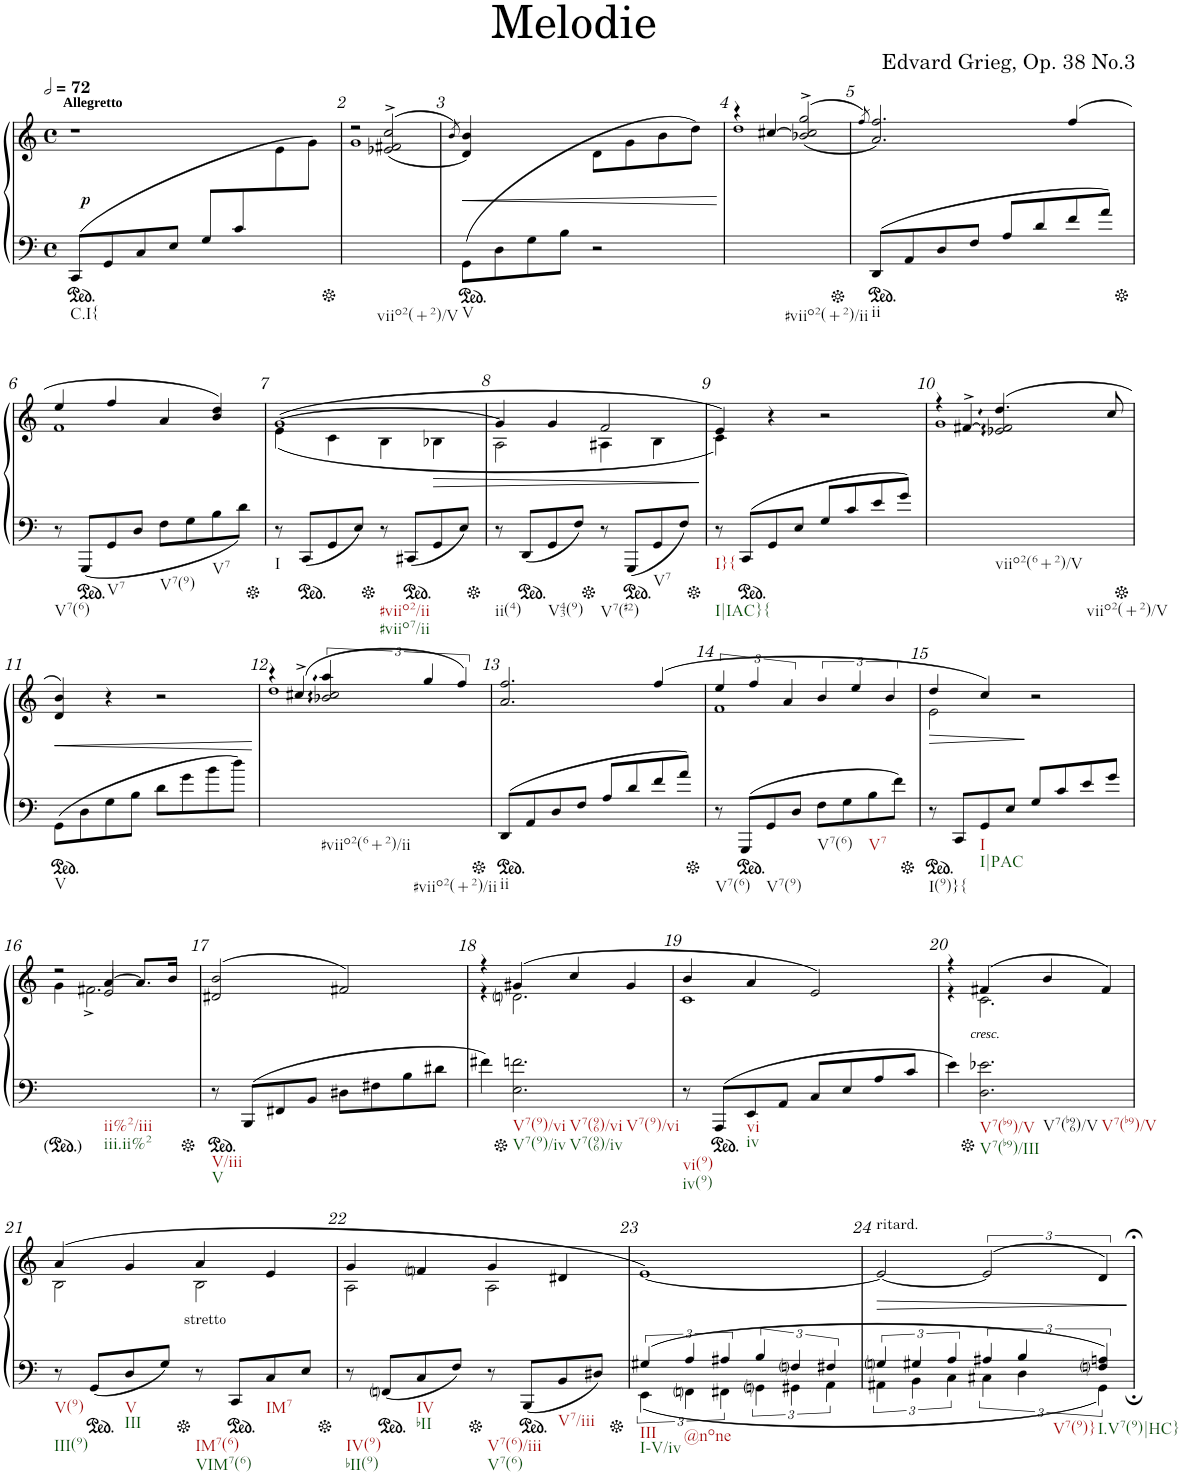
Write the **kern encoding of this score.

**kern	**kern	**dynam
*part1	*part1	*part1
*staff2	*staff1	*staff1/2
*I"Midi_1	*	*
*clefF4	*clefG2	*
*k[]	*k[]	*
*M4/4	*M4/4	*
*met(c)	*met(c)	*
*MM144	*MM144	*
*ped	*	*
=1	=1	=1
*	*^	*
*	*	*^	*
!	!LO:TX:a:B:t=Allegretto	!	!	!
!LO:TX:b:t=C.I{	!	!	!	!
!	!	!	!	!LO:DY:a=2
(>8CC/L	1r	2ryy	2.ryy	p
8GG/	.	.	.	.
8C/	.	.	.	.
8E/J	.	.	.	.
8G/L	.	2ryy	.	.
8c/	.	.	.	.
4ryy	.	.	8e\	.
.	.	.	8g\J)	.
*	*v	*v	*v	*
=2	=2	=2
*	*Xped	*
*	*^	*
2ryy	2r	1g	.
!LO:TX:b:t=viio2(+2)/V	!	!	!
2ryy	((<2e-X/^ 2f#X/^ 2cc/^	.	.
=3	=3	=3	=3
.	8qb/)	.	.
!LO:TX:b:t=V	!	!	!
(>8GG\L	4d/ 4b/)	2ryy	.
8D\	.	.	.
8G\	4ryy	.	.
8B\J	.	.	.
2r	8d\L	2ryy	.
.	8g\	.	.
.	8b\	.	.
.	(8dd\J	.	.
=4	=4	=4	=4
2ryy	4r	1dd	.
.	[4cc#X/	.	.
!LO:TX:b:t=#viio2(+2)/ii	!	!	!
2ryy	(<2b-X/^ 2cc#/]^ 2gg/^	.	.
=5	=5	=5	=5
.	8qff/)	.	.
!LO:TX:b:t=ii	!	!	!
8DD/L	2.a/ 2.ff/)	2ryy	.
8AA/	.	.	.
8D/	.	.	.
8F/J	.	.	.
8A/L	.	2ryy	.
8d/	.	.	.
8f/	(>4ff/	.	.
8a/J	.	.	.
!!LO:LB:g=z
=6	=6	=6	=6
*	*	*^	*
!LO:TX:b:t=V7(6)	!	!	!	!
8r	4ee/	1f	2ryy	.
8GGG/L	.	.	.	.
!LO:TX:b:t=V7	!	!	!	!
8GG/	4ff/	.	.	.
8D/J	.	.	.	.
!LO:TX:b:t=V7(9)	!	!	!	!
8F\L	4a/	.	2ryy	.
8G\	.	.	.	.
!LO:TX:b:t=V7	!	!	!	!
8B\	4b/ 4dd/)	.	.	.
8d\J	.	.	.	.
=7	=7	=7	=7	=7
!LO:TX:b:t=I	!	!	!	!
8r	([1g	(4e\	2ryy	.
8CC/L	.	.	.	.
8GG/	.	4c\	.	.
8E/J	.	.	.	.
!LO:TX:b:t=#viio2/ii	!	!	!	!
!LO:TX:b:t=#viio7/ii	!	!	!	!
8r	.	4B\	2ryy	.
8CC#X/L	.	.	.	.
!	!	!	!	!LO:HP:b
8GG/	.	4B-X\	.	>
8E/J	.	.	.	.
=8	=8	=8	=8	=8
!LO:TX:b:t=ii(4)	!	!	!	!
8r	4g/]	2A\	2ryy	.
8DD/L	.	.	.	.
!LO:TX:b:t=V43(9)	!	!	!	!
8GG/	4g/	.	.	.
8F/J	.	.	.	.
!LO:TX:b:t=V7(#2)	!	!	!	!
8r	2f/	4A#X\	2ryy	.
8GGG/L	.	.	.	.
!LO:TX:b:t=V7	!	!	!	!
8GG/	.	4B\	.	.
8F/J	.	.	.	.
*	*v	*v	*v	*
.	.	]
=9	=9	=9
*	*^	*
*	*	*^	*
!LO:TX:b:t=I}{	!	!	!	!
!LO:TX:b:t=I|IAC}{	!	!	!	!
8r	4e/)	4c\)	2ryy	.
8CC/L	.	.	.	.
8GG/	4r	4ryy	.	.
8E/J	.	.	.	.
8G/L	2r	2ryy	2ryy	.
8c/	.	.	.	.
8e/	.	.	.	.
8g/J	.	.	.	.
=10	=10	=10	=10	=10
2ryy	4r	2ryy	1g	.
.	[4f#X^/	.	.	.
!LO:TX:b:t=viio2(6+2)/V	!	!	!	!
!LO:TX:b:t=viio2(+2)/V	!	!	!	!
2ryy	(4.dd/	2e-X/ 2f#/]	.	.
.	8cc/	.	.	.
!!LO:LB:g=z	!!	!!
=11	=11	=11	=11	=11
*^	*	*	*	*
!LO:TX:b:t=V	!	!	!	!	!
8GG\L	2ryy	4d/ 4b/)	2ryy	2ryy	.
8D\	.	.	.	.	.
8G\	.	4r	.	.	.
8B\J	.	.	.	.	.
8d\L	2ryy	2r	2ryy	2ryy	.
8g\	.	.	.	.	.
8b\	.	.	.	.	.
8dd\J	.	.	.	.	.
*v	*v	*	*	*	*
=12	=12	=12	=12	=12
2ryy	4r	2ryy	1dd	.
.	(>4cc#X^/	.	.	.
!LO:TX:b:t=#viio2(6+2)/ii	!	!	!	!
!LO:TX:b:t=#viio2(+2)/ii	!	!	!	!
2ryy	6aa/	2b-X/ 2cc#/	.	.
.	6gg/	.	.	.
.	6ff/)	.	.	.
=13	=13	=13	=13	=13
!LO:TX:b:t=ii	!	!	!	!
8DD/L	2.a/ 2.ff/	2ryy	2ryy	.
8AA/	.	.	.	.
8D/	.	.	.	.
8F/J	.	.	.	.
8A/L	.	2ryy	2ryy	.
8d/	.	.	.	.
8f/	(>4ff/	.	.	.
8a/J	.	.	.	.
=14	=14	=14	=14	=14
!LO:TX:b:t=V7(6)	!	!	!	!
8r	6ee/	1f	2ryy	.
8GGG/L	.	.	.	.
.	6ff/	.	.	.
!LO:TX:b:t=V7(9)	!	!	!	!
8GG/	.	.	.	.
.	6a/	.	.	.
8D/J	.	.	.	.
!LO:TX:b:t=V7(6)	!	!	!	!
8F\L	6b/	.	2ryy	.
8G\	.	.	.	.
.	6ee/	.	.	.
!LO:TX:b:t=V7	!	!	!	!
8B\	.	.	.	.
.	6b/	.	.	.
8f\J	.	.	.	.
=15	=15	=15	=15	=15
!LO:TX:b:t=I(9)}{	!	!	!	!
!	!	!	!	!LO:HP:b
8r	4dd/	2e\	2ryy	>
8CC/L	.	.	.	.
!LO:TX:b:t=I	!	!	!	!
!LO:TX:b:t=I|PAC	!	!	!	!
8GG/	4cc/)	.	.	.
8E/J	.	.	.	.
8G/L	2r	2ryy	2ryy	]
8c/	.	.	.	.
8e/	.	.	.	.
8g/J	.	.	.	.
!!LO:LB:g=z	!!	!!
=16	=16	=16	=16	=16
2ryy	2r	4g\	2ryy	.
.	.	2.f#X^\	.	.
!LO:TX:b:t=ii%2/iii	!	!	!	!
!LO:TX:b:t=iii.ii%2	!	!	!	!
2ryy	[4a/	.	2e/	.
.	8.a/L]	.	.	.
.	16b/Jk	.	.	.
=17	=17	=17	=17	=17
!LO:TX:b:t=V/iii	!	!	!	!
!LO:TX:b:t=V	!	!	!	!
8r	(>2d#X/ 2b/	2ryy	2ryy	.
8BBB/L	.	.	.	.
8FF#X/	.	.	.	.
8BB/J	.	.	.	.
8D#X\L	2f#X/)	2ryy	2ryy	.
8F#X\	.	.	.	.
8B\	.	.	.	.
8d#X\J	.	.	.	.
=18	=18	=18	=18	=18
4f#X\	4r	4r	2ryy	.
!LO:TX:b:t=V7(9)/vi	!	!	!	!
!LO:TX:b:t=V7(9)/iv	!	!	!	!
!LO:TX:b:t=V7(96)/vi	!	!	!	!
!LO:TX:b:t=V7(96)/iv	!	!	!	!
!LO:TX:b:t=V7(9)/vi	!	!	!	!
2.E\ 2.fn\	(>4g#X/	2.dni\	.	.
.	4cc/	.	2ryy	.
.	4g#/	.	.	.
=19	=19	=19	=19	=19
!LO:TX:b:t=vi(9)	!	!	!	!
!LO:TX:b:t=iv(9)	!	!	!	!
8r	4b/	1c	2ryy	.
8AAA/L	.	.	.	.
!LO:TX:b:t=vi	!	!	!	!
!LO:TX:b:t=iv	!	!	!	!
8EE/	4a/	.	.	.
8AA/J	.	.	.	.
8C/L	2e/)	.	2ryy	.
8E/	.	.	.	.
8A/	.	.	.	.
8c/J	.	.	.	.
=20	=20	=20	=20	=20
4e\	4r	4r	2ryy	.
!	!LO:TX:b:i:t=cresc.	!	!	!
!LO:TX:b:t=V7(b9)/V	!	!	!	!
!LO:TX:b:t=V7(b9)/III	!	!	!	!
!LO:TX:b:t=V7(b96)/V	!	!	!	!
!LO:TX:b:t=V7(b9)/V	!	!	!	!
2.D\ 2.e-X\	(>4f#X/	2.c\	.	.
.	4b/	.	2ryy	.
.	4f#/)	.	.	.
*	*	*v	*v	*
!!LO:LB:g=z
=21	=21	=21	=21
*^	*	*	*
!LO:TX:b:t=V(9)	!	!	!	!
!LO:TX:b:t=III(9)	!	!	!	!
8r	2ryy	(>4a/	2B\	.
8GG/L	.	.	.	.
!LO:TX:b:t=V	!	!	!	!
!LO:TX:b:t=III	!	!	!	!
8D/	.	4g/	.	.
8G/J	.	.	.	.
!	!	!LO:TX:b:t=stretto	!	!
!LO:TX:b:t=IM7(6)	!	!	!	!
!LO:TX:b:t=VIM7(6)	!	!	!	!
8r	2ryy	4a/	2B\	.
8CC/L	.	.	.	.
!LO:TX:b:t=IM7	!	!	!	!
8C/	.	4e/	.	.
8E/J	.	.	.	.
=22	=22	=22	=22	=22
!LO:TX:b:t=IV(9)	!	!	!	!
!LO:TX:b:t=bII(9)	!	!	!	!
8r	2ryy	4g/	2A\	.
8FFni/L	.	.	.	.
!LO:TX:b:t=IV	!	!	!	!
!LO:TX:b:t=bII	!	!	!	!
8C/	.	4fni/	.	.
8F/J	.	.	.	.
!LO:TX:b:t=V7(6)/iii	!	!	!	!
!LO:TX:b:t=V7(6)	!	!	!	!
8r	2ryy	4g/	2A\	.
8BBB/L	.	.	.	.
!LO:TX:b:t=V7/iii	!	!	!	!
8BB/	.	4d#X/	.	.
8D#X/J	.	.	.	.
=23	=23	=23	=23	=23
!LO:TX:b:t=III	!	!	!	!
!LO:TX:b:t=I-V/iv	!	!	!	!
!LO:TX:b:t=@none	!	!	!	!
6G#X/	6EE\	[1e)	2ryy	.
6A/	6FFni\	.	.	.
6A#X/	6FF#X\	.	.	.
6B/	6GGni\	.	2ryy	.
6Fni/	6GG#X\	.	.	.
6F#X/	6AA\	.	.	.
=24	=24	=24	=24	=24
!	!	!LO:TX:a:t=ritard.	!	!
!	!	!	!	!LO:HP:b
6Gni/	6AA#X\	2e/_	2ryy	>
6G#X/	6BB\	.	.	.
6A/	6C\	.	.	.
6A#X/	6C#X\	(>3e/]	2ryy	.
!LO:TX:b:t=V7(9)}	!	!	!	!
6B/	6D\	.	.	.
!LO:TX:b:t=I.V7(9)|HC}	!	!	!	!
6Fni/ 6An/	6GG\	6d/)	.	.
*v	*v	*	*	*
*	*v	*v	*
.	.	]
=	=	=
*-	*-	*-
